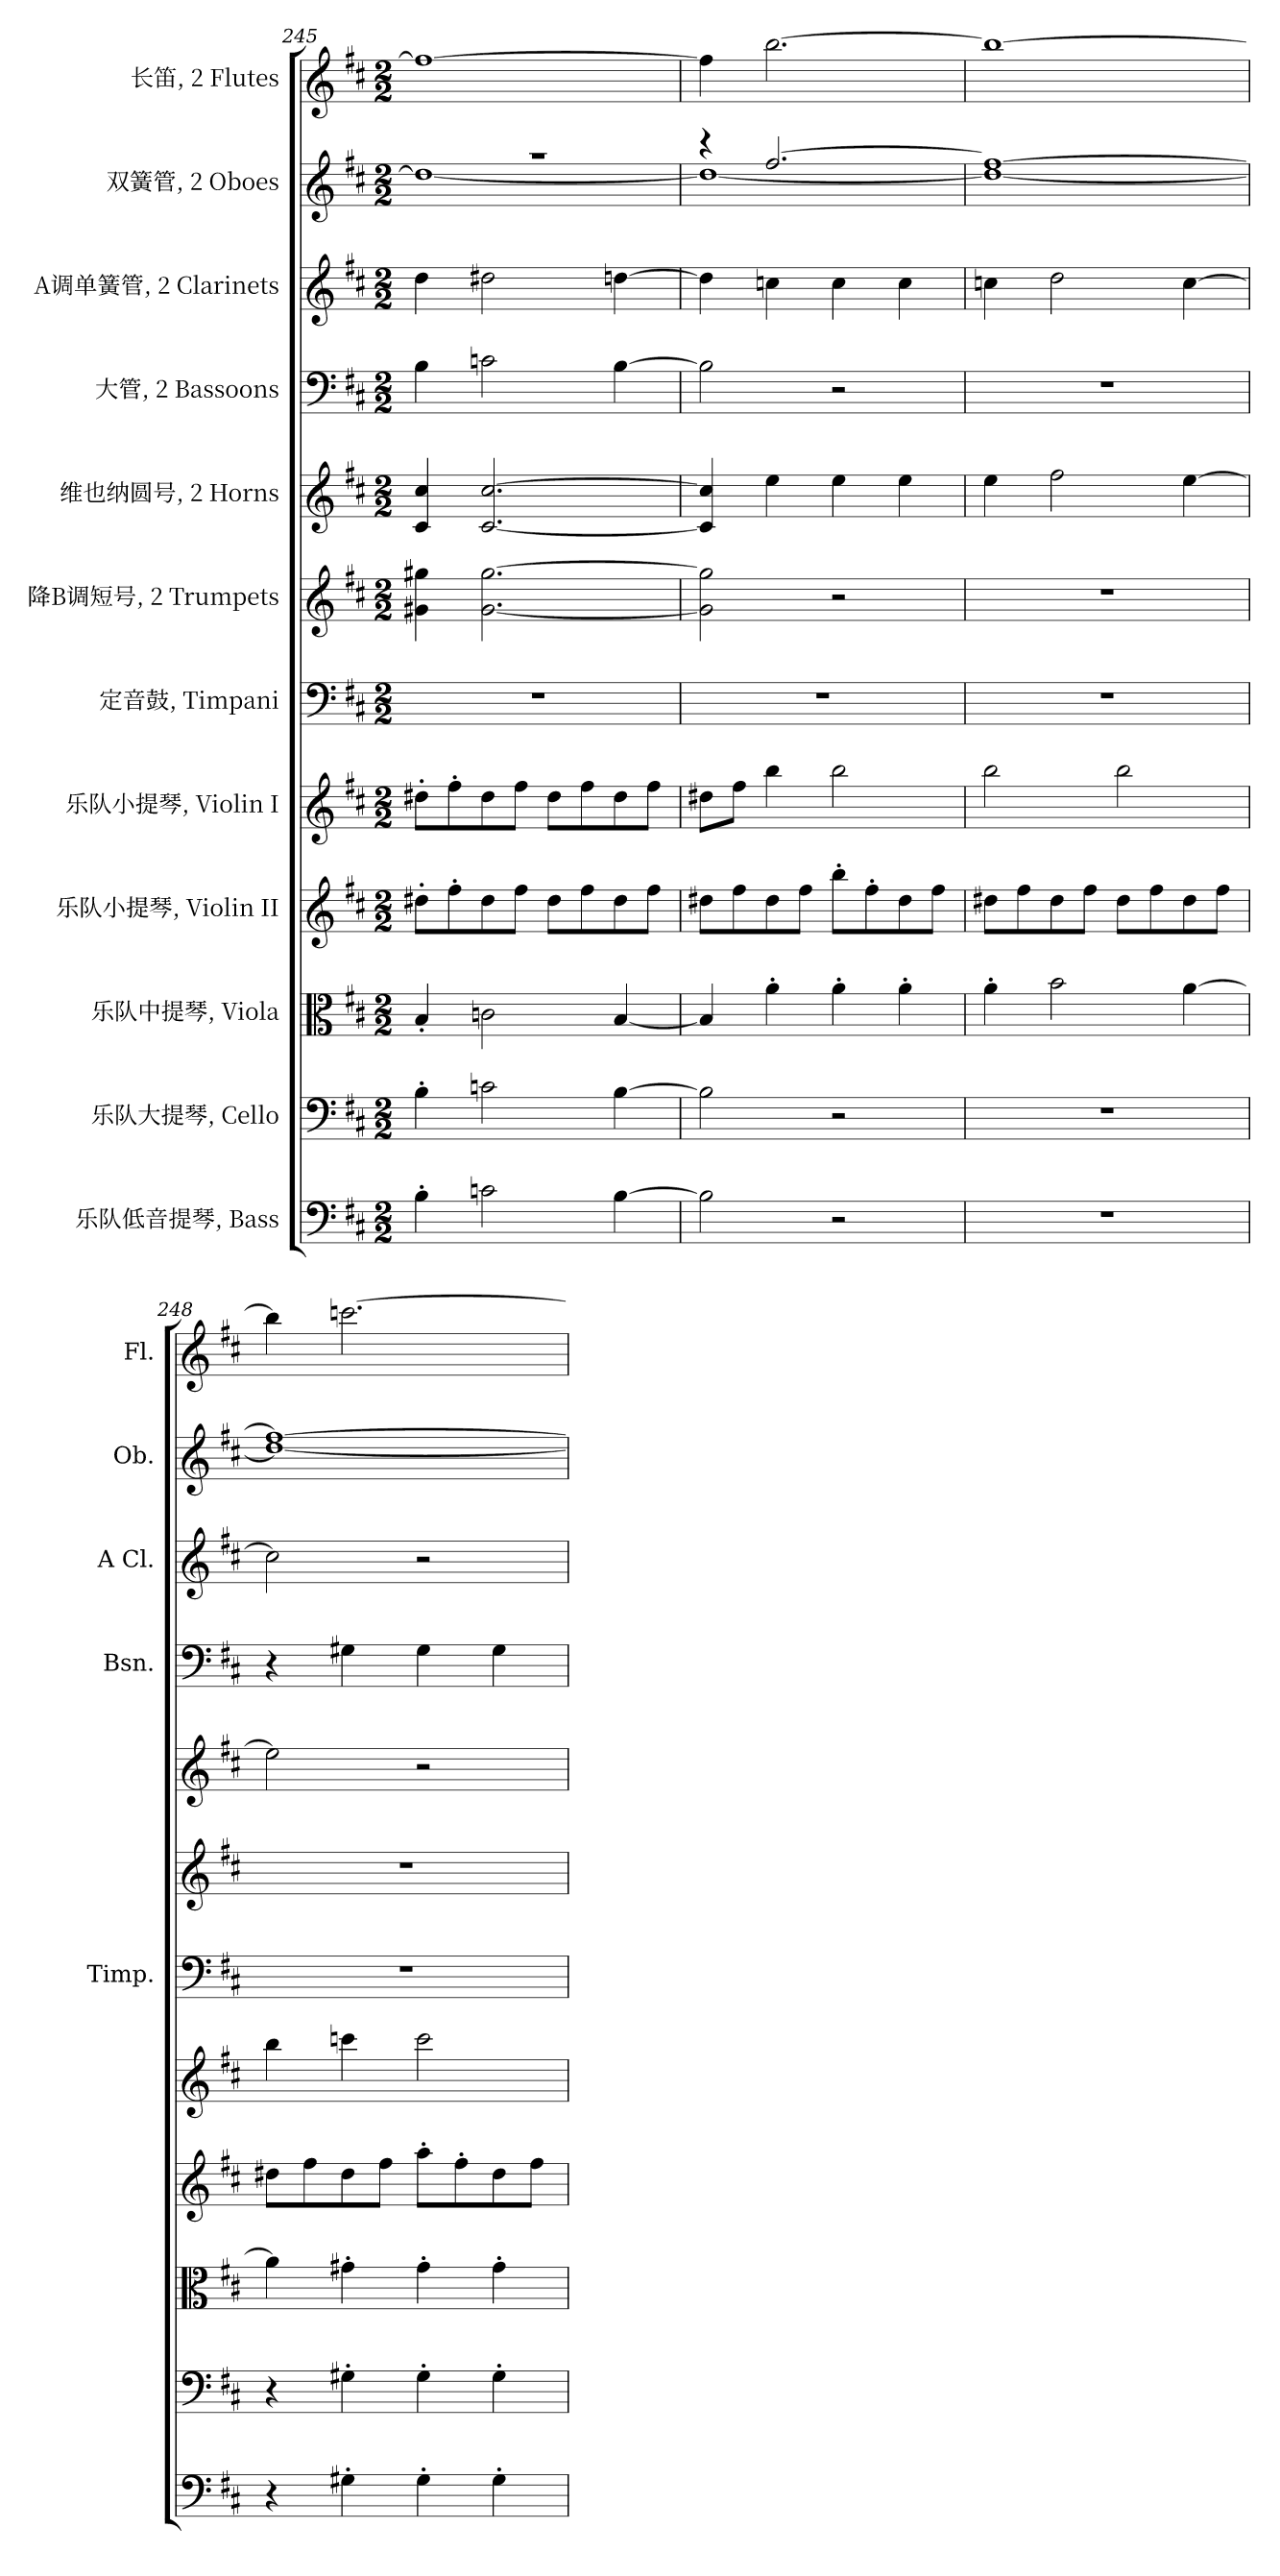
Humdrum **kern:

**kern	**kern	**kern	**kern	**kern	**kern	**kern	**kern	**kern	**kern	**kern	**kern
*part12	*part11	*part10	*part9	*part8	*part7	*part6	*part5	*part4	*part3	*part2	*part1
*staff12	*staff11	*staff10	*staff9	*staff8	*staff7	*staff6	*staff5	*staff4	*staff3	*staff2	*staff1
*I"乐队低音提琴, Bass	*I"乐队大提琴, Cello	*I"乐队中提琴, Viola	*I"乐队小提琴, Violin II	*I"乐队小提琴, Violin I	*I"定音鼓, Timpani	*I"降B调短号, 2 Trumpets	*I"维也纳圆号, 2 Horns	*I"大管, 2 Bassoons	*I"A调单簧管, 2 Clarinets	*I"双簧管, 2 Oboes	*I"长笛, 2 Flutes
*	*	*	*	*	*I'Timp.	*	*	*I'Bsn.	*I'A Cl.	*I'Ob.	*I'Fl.
*clefF4	*clefF4	*clefC3	*clefG2	*clefG2	*clefF4	*clefG2	*clefG2	*clefF4	*clefG2	*clefG2	*clefG2
*ITrd7c12	*	*	*	*	*	*ITrd1c2	*ITrd4c7	*	*ITrd2c3	*	*
*k[f#c#]	*k[f#c#]	*k[f#c#]	*k[f#c#]	*k[f#c#]	*k[f#c#]	*k[]	*k[f#]	*k[f#c#]	*k[f#c#g#d#a#]	*k[f#c#]	*k[f#c#]
*M2/2	*M2/2	*M2/2	*M2/2	*M2/2	*M2/2	*M2/2	*M2/2	*M2/2	*M2/2	*M2/2	*M2/2
=245	=245	=245	=245	=245	=245	=245	=245	=245	=245	=245	=245
*	*	*	*	*	*	*	*	*	*	*^	*
4BB'\	4B'\	4B'/	8dd#X'\L	8dd#X'\L	1r	4f#X\ 4ff#X\	4F#/ 4f#/	4B\	4b\	1r	1dd#_	1ff#_
.	.	.	8ff#'\	8ff#'\	.	.	.	.	.	.	.	.
2Cn\	2cn\	2cn\	8dd#\	8dd#\	.	[2.f#\ [2.ff#\	[2.F#/ [2.f#/	2cn\	2b#X\	.	.	.
.	.	.	8ff#\J	8ff#\J	.	.	.	.	.	.	.	.
.	.	.	8dd#\L	8dd#\L	.	.	.	.	.	.	.	.
.	.	.	8ff#\	8ff#\	.	.	.	.	.	.	.	.
[4BB\	[4B\	[4B/	8dd#\	8dd#\	.	.	.	[4B\	[4bn\	.	.	.
.	.	.	8ff#\J	8ff#\J	.	.	.	.	.	.	.	.
!!LO:PB:g=z
=246	=246	=246	=246	=246	=246	=246	=246	=246	=246	=246	=246	=246
2BB\]	2B\]	4B/]	8dd#X\L	8dd#X\L	1r	2f#\] 2ff#\]	4F#/] 4f#/]	2B\]	4b\]	4r	1dd#_	4ff#\]
.	.	.	8ff#\	8ff#\J	.	.	.	.	.	.	.	.
.	.	4a'\	8dd#\	4bb\	.	.	4a\	.	4an\	[2.ff#/	.	[2.bb\
.	.	.	8ff#\J	.	.	.	.	.	.	.	.	.
2r	2r	4a'\	8bb'\L	2bb\	.	2r	4a\	2r	4a\	.	.	.
.	.	.	8ff#'\	.	.	.	.	.	.	.	.	.
.	.	4a'\	8dd#\	.	.	.	4a\	.	4a\	.	.	.
.	.	.	8ff#\J	.	.	.	.	.	.	.	.	.
=247	=247	=247	=247	=247	=247	=247	=247	=247	=247	=247	=247	=247
1r	1r	4a'\	8dd#X\L	2bb\	1r	1r	4a\	1r	4an\	1ff#_	1dd#_	1bb_
.	.	.	8ff#\	.	.	.	.	.	.	.	.	.
.	.	2b\	8dd#\	.	.	.	2b\	.	2b\	.	.	.
.	.	.	8ff#\J	.	.	.	.	.	.	.	.	.
.	.	.	8dd#\L	2bb\	.	.	.	.	.	.	.	.
.	.	.	8ff#\	.	.	.	.	.	.	.	.	.
.	.	[4a\	8dd#\	.	.	.	[4a\	.	[4a\	.	.	.
.	.	.	8ff#\J	.	.	.	.	.	.	.	.	.
=248	=248	=248	=248	=248	=248	=248	=248	=248	=248	=248	=248	=248
4r	4r	4a\]	8dd#X\L	4bb\	1r	1r	2a\]	4r	2a\]	1ff#_	1dd#_	4bb\]
.	.	.	8ff#\	.	.	.	.	.	.	.	.	.
4GG#X'\	4G#X'\	4g#X'\	8dd#\	4cccn\	.	.	.	4G#X\	.	.	.	[2.cccn\
.	.	.	8ff#\J	.	.	.	.	.	.	.	.	.
4GG#'\	4G#'\	4g#'\	8aa'\L	2ccc\	.	.	2r	4G#\	2r	.	.	.
.	.	.	8ff#'\	.	.	.	.	.	.	.	.	.
4GG#'\	4G#'\	4g#'\	8dd#\	.	.	.	.	4G#\	.	.	.	.
.	.	.	8ff#\J	.	.	.	.	.	.	.	.	.
*	*	*	*	*	*	*	*	*	*	*v	*v	*
=	=	=	=	=	=	=	=	=	=	=	=
*-	*-	*-	*-	*-	*-	*-	*-	*-	*-	*-	*-
